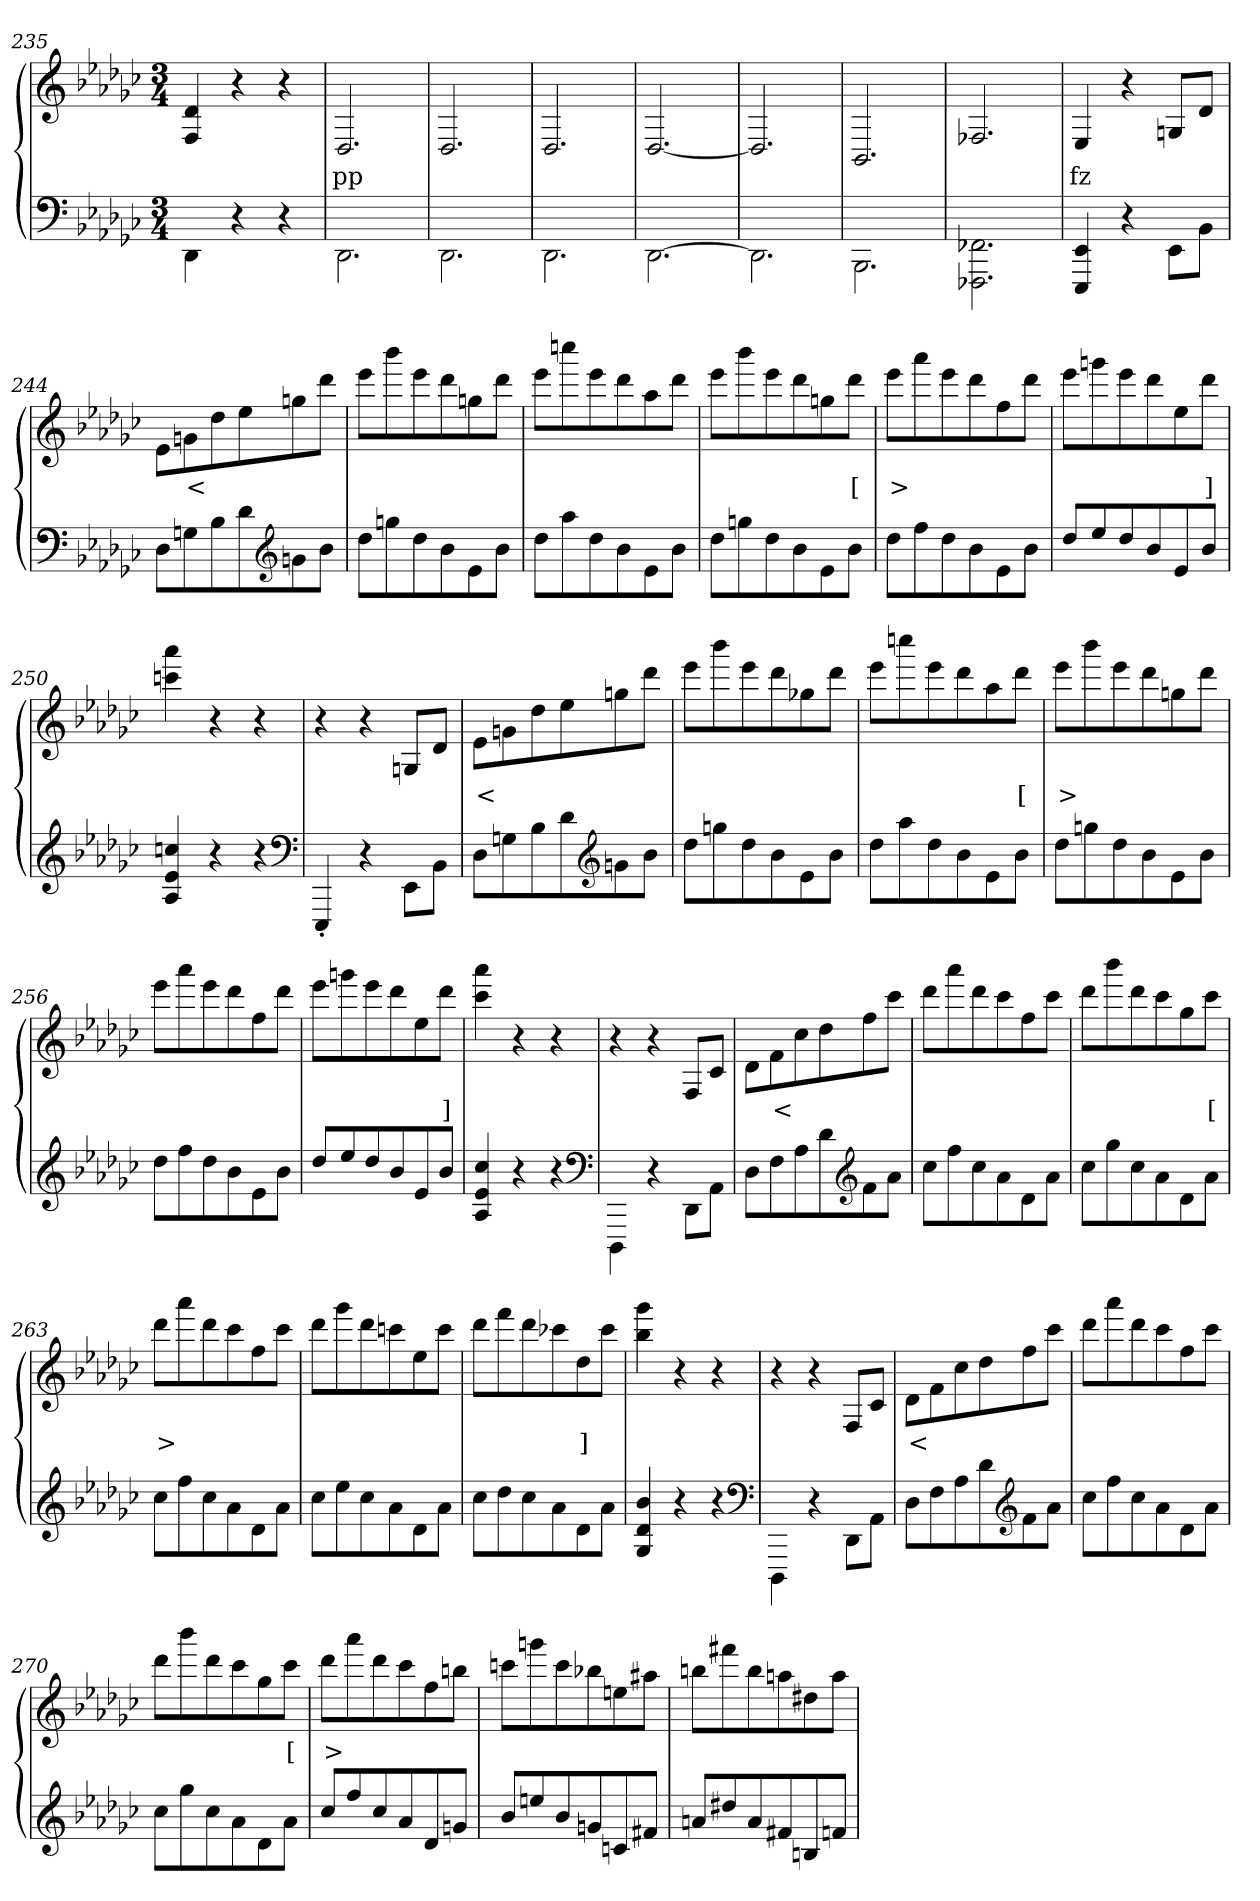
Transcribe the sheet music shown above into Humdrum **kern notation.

**kern	**kern	**text
*part2	*part1	*part1
*staff2	*staff1	*staff1
*clefF4	*clefG2	*
*k[b-e-a-d-g-c-]	*k[b-e-a-d-g-c-]	*
*M3/4	*M3/4	*
=235	=235	=235
4DD-\	4d- 4F	.
4r	4r	.
4r	4r	.
=236	=236	=236
2.DD-\	2.D-/	pp
=237	=237	=237
2.DD-\	2.D-/	.
=238	=238	=238
2.DD-\	2.D-/	.
=239	=239	=239
[2.DD-\	[2.D-/	.
=240	=240	=240
2.DD-\]	2.D-/]	.
=241	=241	=241
2.BBB-\	2.BB-/	.
=242	=242	=242
2.FF-X\ 2.FFF-X\	2.F-X/	.
=243	=243	=243
4EE- 4EEE-	4E-/	fz
4r	4r	.
8EE-\L	8GnL	.
8BB-J	8d-J	.
=244	=244	=244
8D-L	8e-L	.
8Gn	8gn	<
8B-	8dd-	.
8d-	8ee-	.
*clefG2	*	*
8gn	8ggn	.
8b-J	8ddd-J	.
=245	=245	=245
8dd-L	8eee-L	.
8ggn	8bbb-	.
8dd-	8eee-	.
8b-	8ddd-	.
8e-	8ggn	.
8b-J	8ddd-J	.
=246	=246	=246
8dd-L	8eee-L	.
8aa-	8ccccn	.
8dd-	8eee-	.
8b-	8ddd-	.
8e-	8aa-	.
8b-J	8ddd-J	.
=247	=247	=247
8dd-L	8eee-L	.
8ggn	8bbb-	.
8dd-	8eee-	.
8b-	8ddd-	.
8e-	8ggn	.
8b-J	8ddd-J	[
=248	=248	=248
8dd-L	8eee-L	>
8ff	8aaa-	.
8dd-	8eee-	.
8b-	8ddd-	.
8e-	8ff	.
8b-J	8ddd-J	.
=249	=249	=249
8dd-L	8eee-L	.
8ee-	8gggn	.
8dd-	8eee-	.
8b-	8ddd-	.
8e-	8ee-	.
8b-J	8ddd-J	]
=250	=250	=250
4ccn 4e- 4A-	4aaa- 4cccn	.
4r	4r	.
4r	4r	.
*clefF4	*	*
=251	=251	=251
4EEE-'>	4r	fz
4r	4r	.
8EE-\L	8GnL	.
8BB-J	8d-J	.
=252	=252	=252
8D-L	8e-L	<
8Gn	8gn	.
8B-	8dd-	.
8d-	8ee-	.
*clefG2	*	*
8gn	8ggn	.
8b-J	8ddd-J	.
=253	=253	=253
8dd-L	8eee-L	.
8ggn	8bbb-	.
8dd-	8eee-	.
8b-	8ddd-	.
8e-	8gg-X	.
8b-J	8ddd-J	.
=254	=254	=254
8dd-L	8eee-L	.
8aa-	8ccccn	.
8dd-	8eee-	.
8b-	8ddd-	.
8e-	8aa-	.
8b-J	8ddd-J	[
=255	=255	=255
8dd-L	8eee-L	>
8ggn	8bbb-	.
8dd-	8eee-	.
8b-	8ddd-	.
8e-	8ggn	.
8b-J	8ddd-J	.
=256	=256	=256
8dd-L	8eee-L	.
8ff	8aaa-	.
8dd-	8eee-	.
8b-	8ddd-	.
8e-	8ff	.
8b-J	8ddd-J	.
=257	=257	=257
8dd-L	8eee-L	.
8ee-	8gggn	.
8dd-	8eee-	.
8b-	8ddd-	.
8e-	8ee-	.
8b-J	8ddd-J	]
=258	=258	=258
4cc- 4e- 4A-	4aaa- 4ccc-	.
4r	4r	.
4r	4r	.
*clefF4	*	*
=259	=259	=259
4DDD-\	4r	fz
4r	4r	.
8DD-\L	8FL	.
8AA-J	8c-J	.
=260	=260	=260
8D-L	8d-L	.
8F	8f	<
8A-	8cc-	.
8d-	8dd-	.
*clefG2	*	*
8f	8ff	.
8a-J	8ccc-J	.
=261	=261	=261
8cc-\L	8ddd-L	.
8ff	8aaa-	.
8cc-	8ddd-	.
8a-	8ccc-	.
8d-	8ff	.
8a-J	8ccc-J	.
=262	=262	=262
8cc-L	8ddd-L	.
8gg-	8bbb-	.
8cc-	8ddd-	.
8a-	8ccc-	.
8d-	8gg-	.
8a-J	8ccc-J	[
=263	=263	=263
8cc-L	8ddd-L	>
8ff	8aaa-	.
8cc-	8ddd-	.
8a-\	8ccc-	.
8d-	8ff	.
8a-J	8ccc-J	.
=264	=264	=264
8cc-\L	8ddd-L	.
8ee-	8ggg-	.
8cc-	8ddd-	.
8a-	8cccn	.
8d-	8ee-	.
8a-J	8cccJ	.
=265	=265	=265
8cc-L	8ddd-L	.
8dd-\	8fff	.
8cc-	8ddd-	.
8a-	8ccc-X	.
8d-	8dd-	]
8a-J	8ccc-J	.
=266	=266	=266
4b- 4d- 4G-	4ggg- 4bb-	.
4r	4r	.
4r	4r	.
*clefF4	*	*
=267	=267	=267
4DDD-\	4r	fz
4r	4r	.
8DD-\L	8FL	.
8AA-J	8c-J	.
=268	=268	=268
8D-L	8d-L	<
8F	8f	.
8A-	8cc-	.
8d-	8dd-	.
*clefG2	*	*
8f	8ff	.
8a-J	8ccc-J	.
=269	=269	=269
8cc-\L	8ddd-L	.
8ff	8aaa-	.
8cc-	8ddd-	.
8a-	8ccc-	.
8d-	8ff	.
8a-J	8ccc-J	.
=270	=270	=270
8cc-L	8ddd-L	.
8gg-	8bbb-	.
8cc-	8ddd-	.
8a-	8ccc-	.
8d-	8gg-	.
8a-J	8ccc-J	[
=271	=271	=271
8cc-L	8ddd-L	>
8ff	8aaa-	.
8cc-	8ddd-	.
8a-	8ccc-	.
8d-	8ff	.
8gnJ	8bbnJ	.
=272	=272	=272
8b-L	8cccnL	.
8een	8gggn	.
8b-	8ccc	.
8gn	8bb-X	.
8cn	8een	.
8f#XJ	8aa#XJ	.
=273	=273	=273
8anL	8bbn\L	.
8dd#X	8fff#X	.
8a	8bb	.
8f#X	8aan	.
8Bn	8dd#X	.
8fnJ	8aaJ	.
=	=	=
*-	*-	*-
